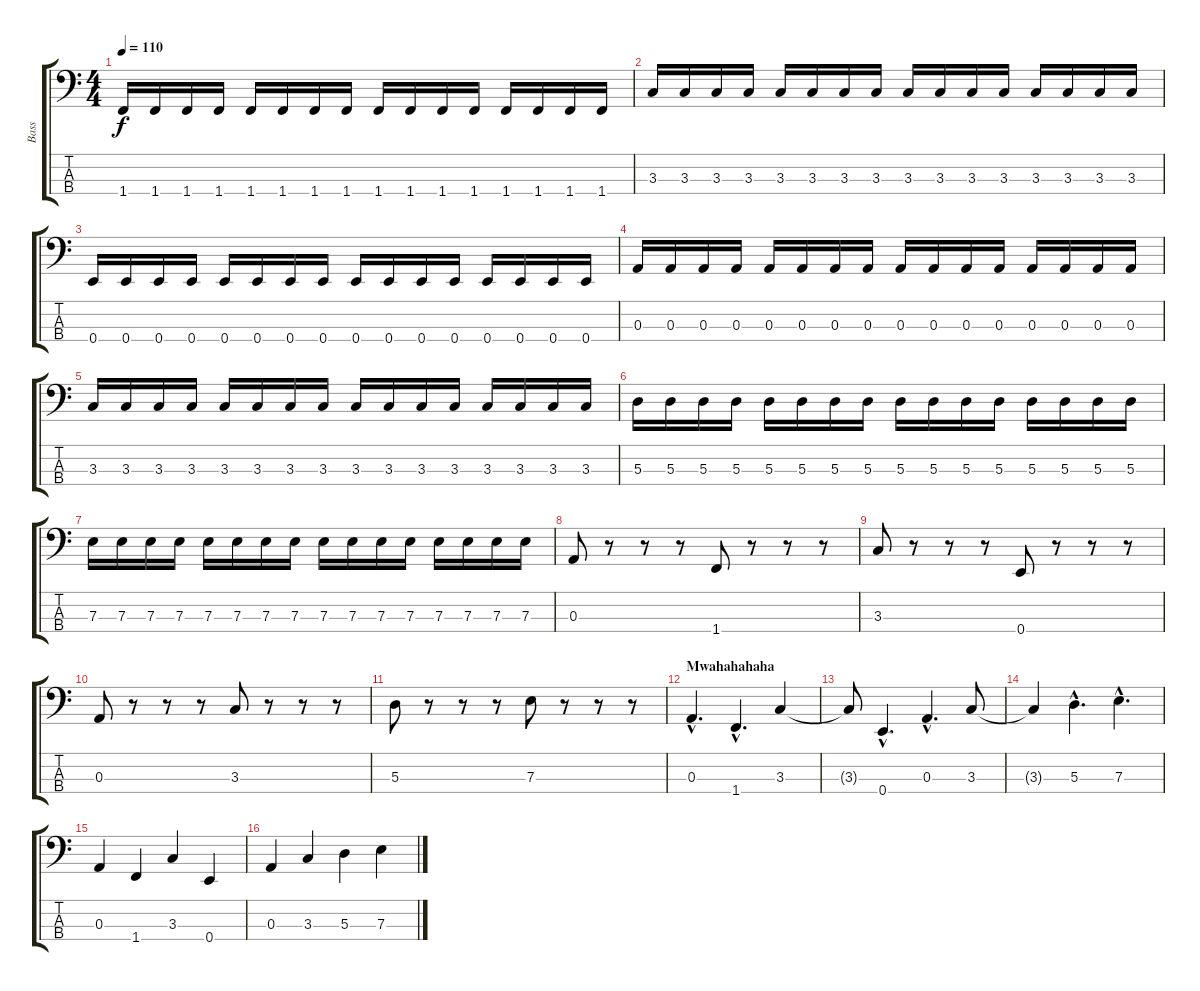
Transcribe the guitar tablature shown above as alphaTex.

\track ("Bass" "Bass") {instrument electricbasspick}
\staff {score tabs}
\tuning (G2 D2 A1 E1) {hide}
\ts (4 4)
\tempo 110
\clef f4
\ks c
1.4.16{dy f} 1.4.16 1.4.16 1.4.16 1.4.16 1.4.16 1.4.16 1.4.16 1.4.16 1.4.16 1.4.16 1.4.16 1.4.16 1.4.16 1.4.16 1.4.16 |
3.3.16 3.3.16 3.3.16 3.3.16 3.3.16 3.3.16 3.3.16 3.3.16 3.3.16 3.3.16 3.3.16 3.3.16 3.3.16 3.3.16 3.3.16 3.3.16 |
0.4.16 0.4.16 0.4.16 0.4.16 0.4.16 0.4.16 0.4.16 0.4.16 0.4.16 0.4.16 0.4.16 0.4.16 0.4.16 0.4.16 0.4.16 0.4.16 |
0.3.16 0.3.16 0.3.16 0.3.16 0.3.16 0.3.16 0.3.16 0.3.16 0.3.16 0.3.16 0.3.16 0.3.16 0.3.16 0.3.16 0.3.16 0.3.16 |
3.3.16 3.3.16 3.3.16 3.3.16 3.3.16 3.3.16 3.3.16 3.3.16 3.3.16 3.3.16 3.3.16 3.3.16 3.3.16 3.3.16 3.3.16 3.3.16 |
5.3.16 5.3.16 5.3.16 5.3.16 5.3.16 5.3.16 5.3.16 5.3.16 5.3.16 5.3.16 5.3.16 5.3.16 5.3.16 5.3.16 5.3.16 5.3.16 |
7.3.16 7.3.16 7.3.16 7.3.16 7.3.16 7.3.16 7.3.16 7.3.16 7.3.16 7.3.16 7.3.16 7.3.16 7.3.16 7.3.16 7.3.16 7.3.16 |
0.3.8 r.8 r.8 r.8 1.4.8 r.8 r.8 r.8 |
3.3.8 r.8 r.8 r.8 0.4.8 r.8 r.8 r.8 |
0.3.8 r.8 r.8 r.8 3.3.8 r.8 r.8 r.8 |
5.3.8 r.8 r.8 r.8 7.3.8 r.8 r.8 r.8 |
\section ("" "Mwahahahaha")
0.3{hac}.4{d} 1.4{hac}.4{d} 3.3.4 |
3.3{t}.8 0.4{hac}.4{d} 0.3{hac}.4{d} 3.3.8 |
3.3{t}.4 5.3{hac}.4{d} 7.3{hac}.4{d} |
0.3.4 1.4.4 3.3.4 0.4.4 |
0.3.4 3.3.4 5.3.4 7.3.4
